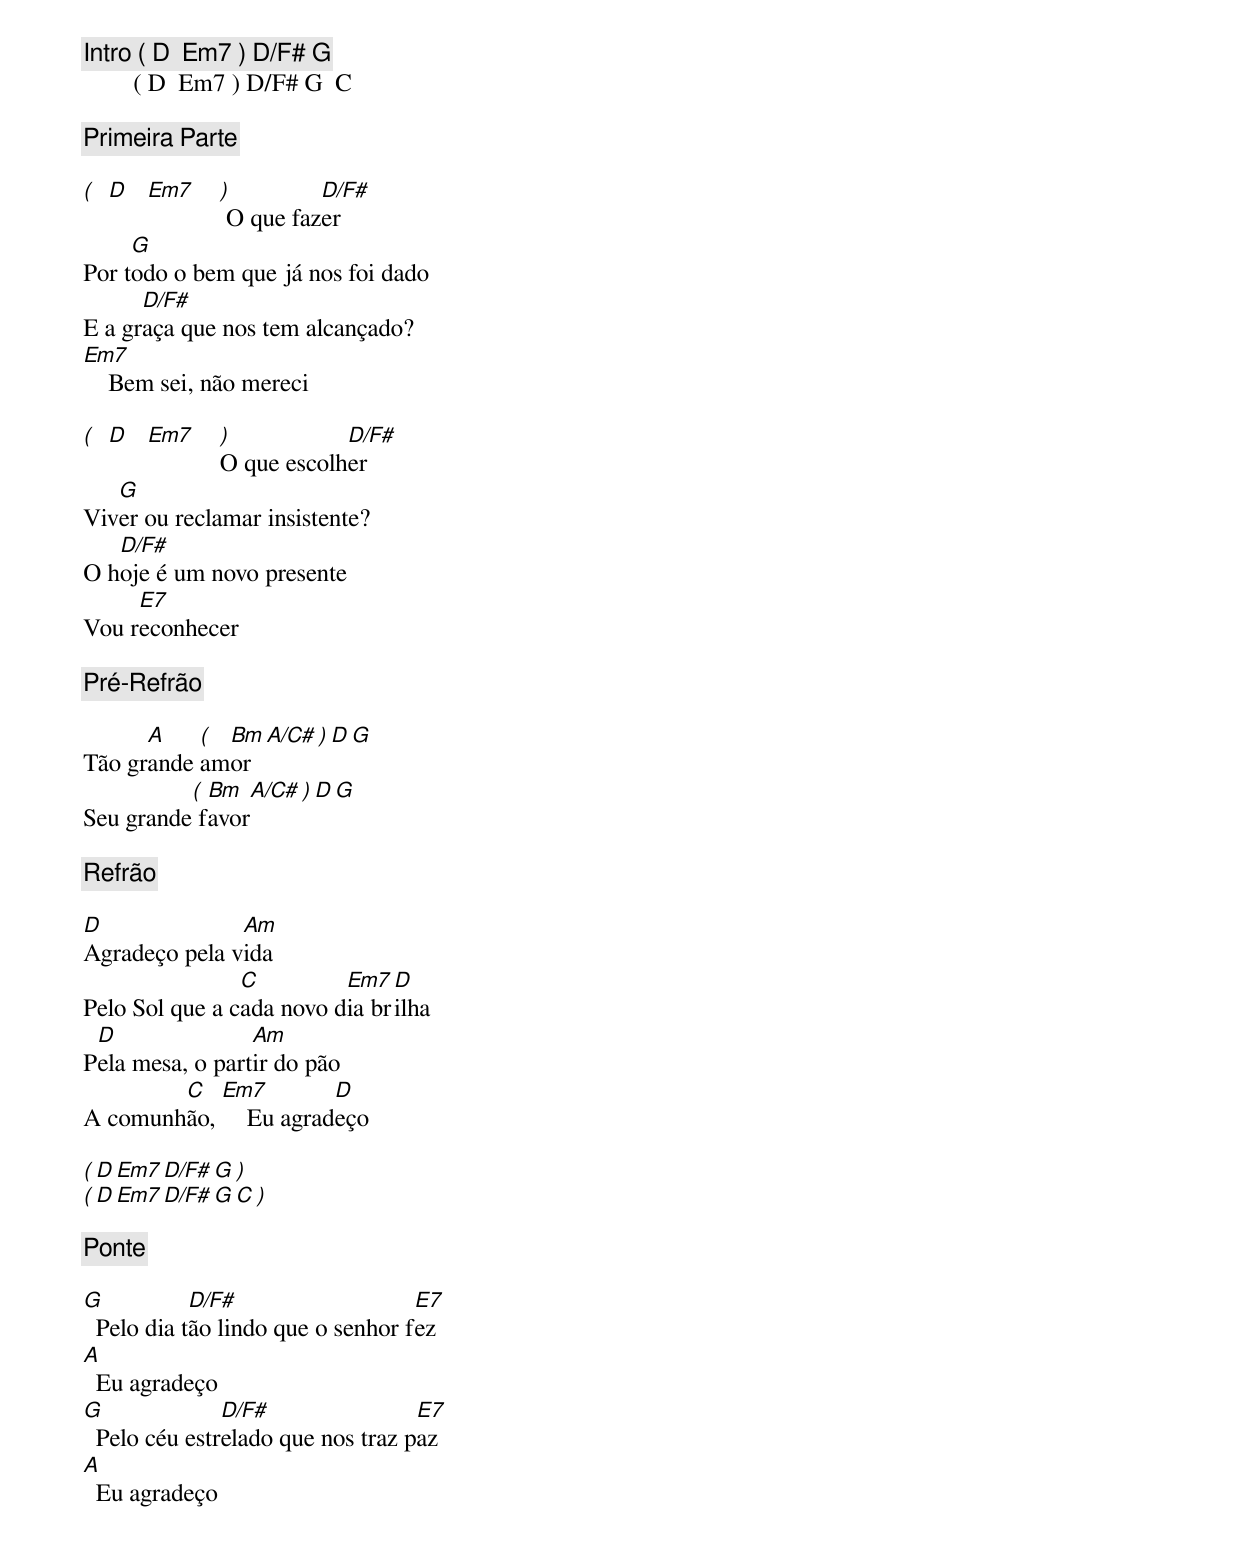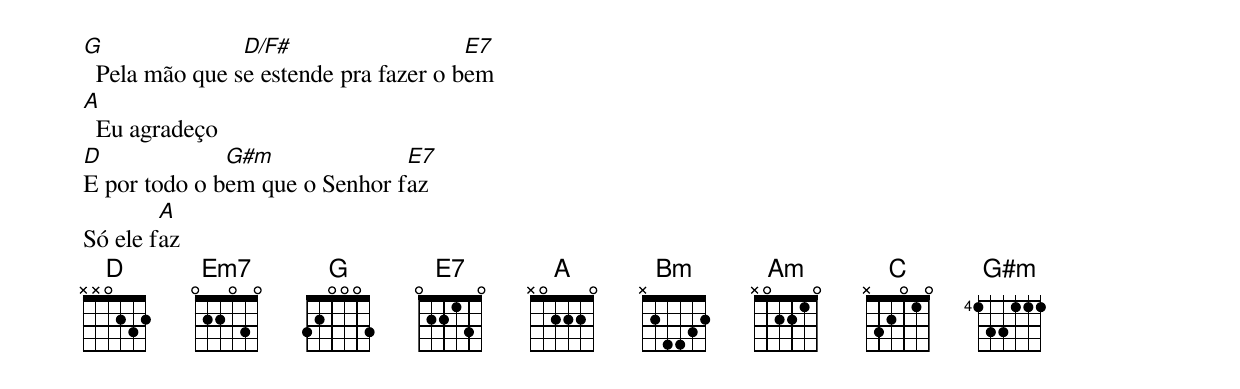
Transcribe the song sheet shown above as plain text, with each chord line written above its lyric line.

[Intro] ( D  Em7 ) D/F# G
        ( D  Em7 ) D/F# G  C

[Primeira Parte]

( D  Em7 )         D/F#
          O que fazer
     G
Por todo o bem que já nos foi dado
      D/F#
E a graça que nos tem alcançado?
Em7
    Bem sei, não mereci

( D  Em7 )           D/F#
         O que escolher
   G
Viver ou reclamar insistente?
   D/F#
O hoje é um novo presente
     E7
Vou reconhecer

[Pré-Refrão]

      A    ( Bm  A/C# ) D  G
Tão grande amor
          ( Bm  A/C# ) D  G
Seu grande favor

[Refrão]

D              Am
Agradeço pela vida
                C         Em7  D
Pelo Sol que a cada novo dia brilha
 D               Am
Pela mesa, o partir do pão
        C   Em7         D
A comunhão,     Eu agradeço

( D  Em7  D/F# G )
( D  Em7  D/F# G  C )

[Ponte]

G           D/F#                   E7
  Pelo dia tão lindo que o senhor fez
A
  Eu agradeço
G              D/F#                E7
  Pelo céu estrelado que nos traz paz
A
  Eu agradeço
G               D/F#                   E7
  Pela mão que se estende pra fazer o bem
A
  Eu agradeço
D             G#m              E7
E por todo o bem que o Senhor faz
        A
Só ele faz
